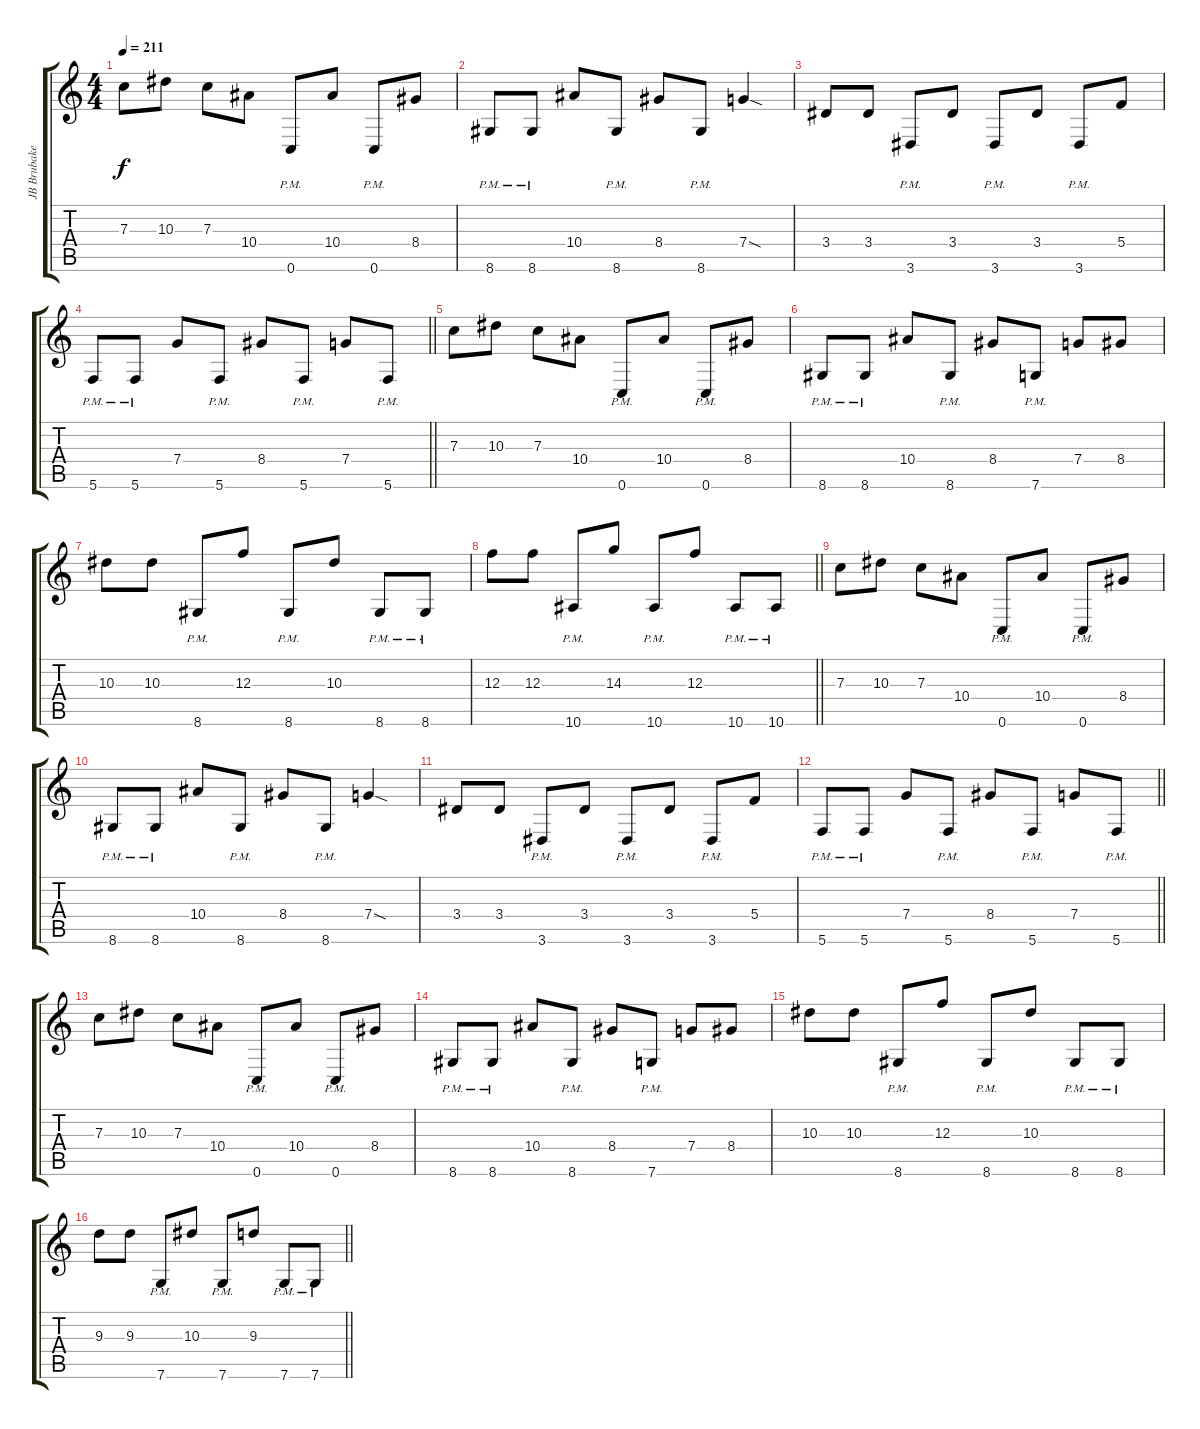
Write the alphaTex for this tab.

\track ("JB Brubaker" "JB Brubake") {instrument distortionguitar}
\staff {score tabs}
\tuning (D4 A3 F3 C3 G2 C2) {hide}
\ts (4 4)
\section ("" "")
\tempo 211
\clef g2
\ks c
7.3.8{dy f instrument distortionguitar} 10.3.8 7.3.8 10.4.8 0.6{pm}.8 10.4.8 0.6{pm}.8 8.4.8 |
8.6{pm}.8 8.6{pm}.8 10.4.8 8.6{pm}.8 8.4.8 8.6{pm}.8 7.4{sod}.4 |
3.4.8 3.4.8 3.6{pm}.8 3.4.8 3.6{pm}.8 3.4.8 3.6{pm}.8 5.4.8 |
\barLineRight lightlight
5.6{pm}.8 5.6{pm}.8 7.4.8 5.6{pm}.8 8.4.8 5.6{pm}.8 7.4.8 5.6{pm}.8 |
\section ("" "")
7.3.8 10.3.8 7.3.8 10.4.8 0.6{pm}.8 10.4.8 0.6{pm}.8 8.4.8 |
8.6{pm}.8 8.6{pm}.8 10.4.8 8.6{pm}.8 8.4.8 7.6{pm}.8 7.4.8 8.4.8 |
10.3.8 10.3.8 8.6{pm}.8 12.3.8 8.6{pm}.8 10.3.8 8.6{pm}.8 8.6{pm}.8 |
\barLineRight lightlight
12.3.8 12.3.8 10.6{pm}.8 14.3.8 10.6{pm}.8 12.3.8 10.6{pm}.8 10.6{pm}.8 |
\section ("" "")
7.3.8 10.3.8 7.3.8 10.4.8 0.6{pm}.8 10.4.8 0.6{pm}.8 8.4.8 |
8.6{pm}.8 8.6{pm}.8 10.4.8 8.6{pm}.8 8.4.8 8.6{pm}.8 7.4{sod}.4 |
3.4.8 3.4.8 3.6{pm}.8 3.4.8 3.6{pm}.8 3.4.8 3.6{pm}.8 5.4.8 |
\barLineRight lightlight
5.6{pm}.8 5.6{pm}.8 7.4.8 5.6{pm}.8 8.4.8 5.6{pm}.8 7.4.8 5.6{pm}.8 |
\section ("" "")
7.3.8 10.3.8 7.3.8 10.4.8 0.6{pm}.8 10.4.8 0.6{pm}.8 8.4.8 |
8.6{pm}.8 8.6{pm}.8 10.4.8 8.6{pm}.8 8.4.8 7.6{pm}.8 7.4.8 8.4.8 |
10.3.8 10.3.8 8.6{pm}.8 12.3.8 8.6{pm}.8 10.3.8 8.6{pm}.8 8.6{pm}.8 |
\barLineRight lightlight
9.3.8 9.3.8 7.6{pm}.8 10.3.8 7.6{pm}.8 9.3.8 7.6{pm}.8 7.6{pm}.8
